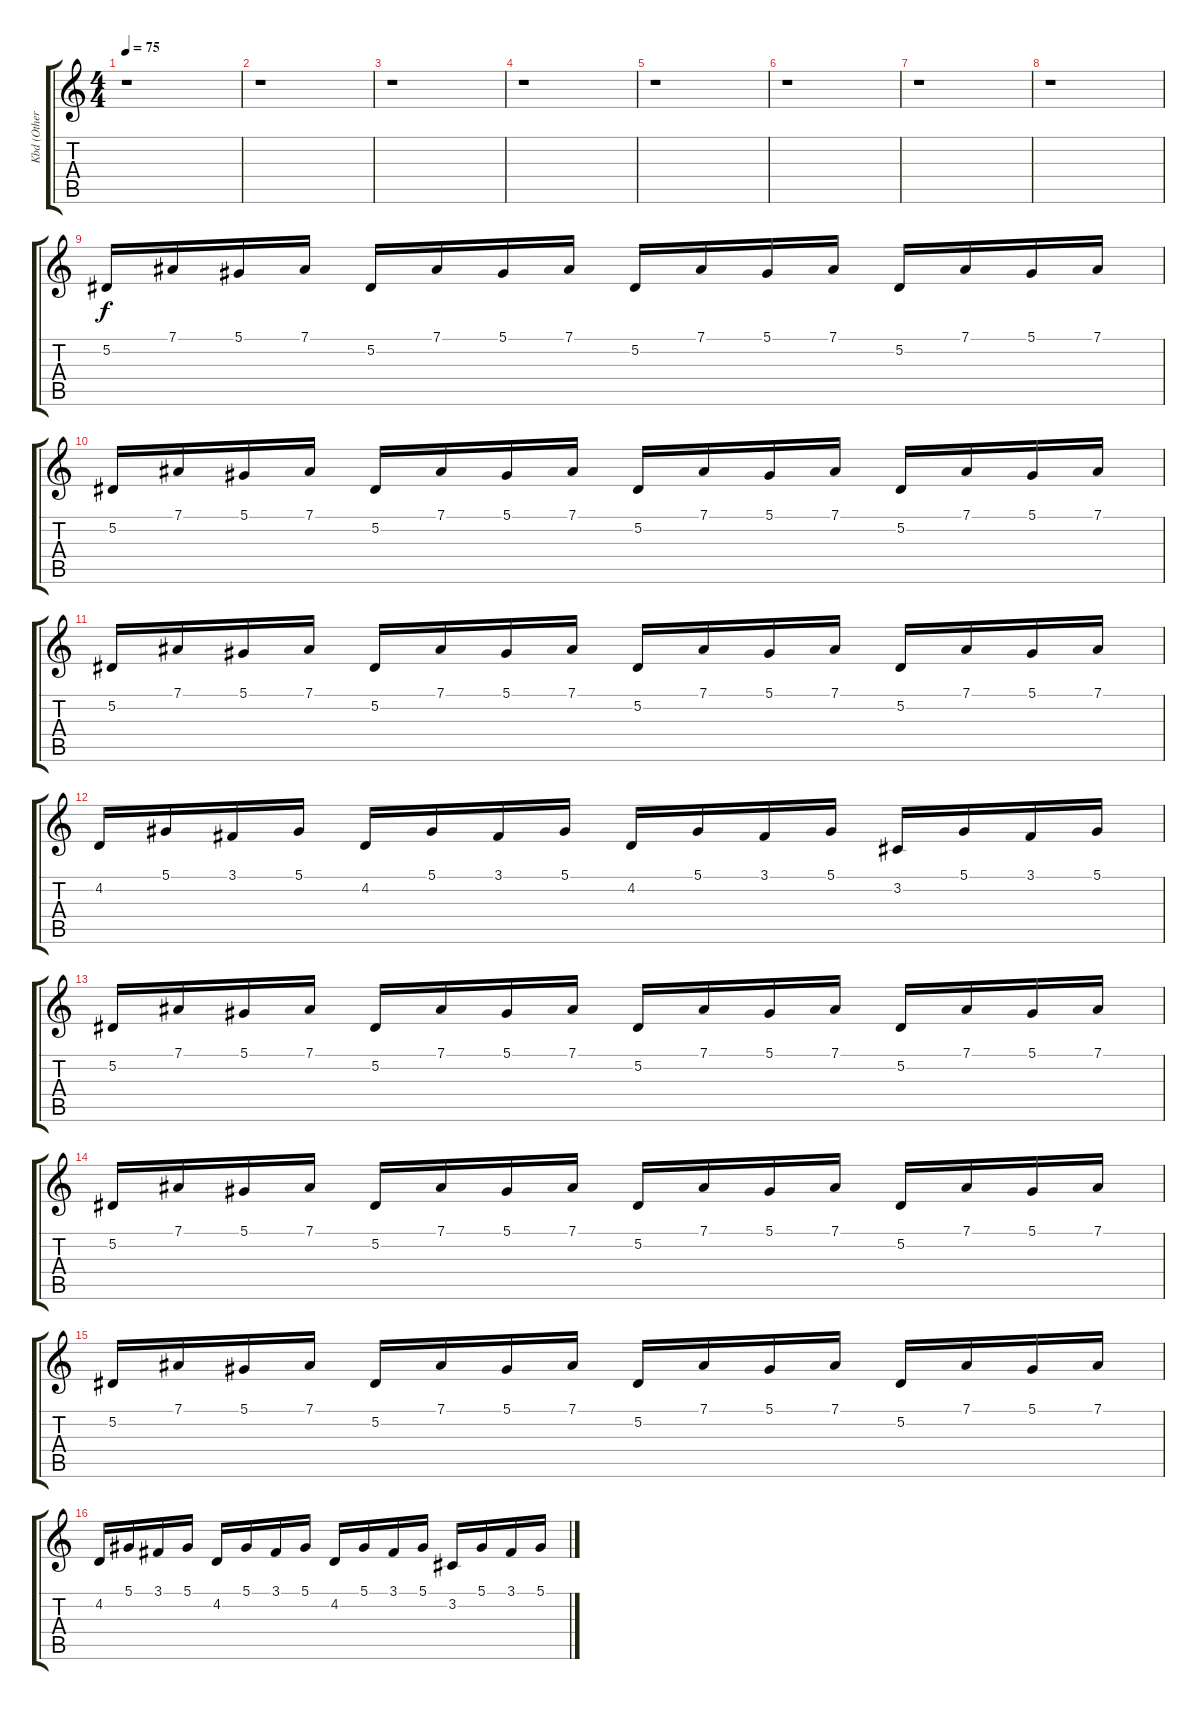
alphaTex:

\track ("Kbd (Others)" "Kbd (Other") {instrument pad1newage}
\staff {score tabs}
\tuning (Eb4 Bb3 Gb3 Db3 Ab2 Eb2) {hide}
\ts (4 4)
\tempo 75
\clef g2
\ks c
r.1{dy f} |
r.1 |
r.1 |
r.1 |
r.1 |
r.1 |
r.1 |
r.1 |
5.2.16{instrument electricpiano2} 7.1.16 5.1.16 7.1.16 5.2.16 7.1.16 5.1.16 7.1.16 5.2.16 7.1.16 5.1.16 7.1.16 5.2.16 7.1.16 5.1.16 7.1.16 |
5.2.16 7.1.16 5.1.16 7.1.16 5.2.16 7.1.16 5.1.16 7.1.16 5.2.16 7.1.16 5.1.16 7.1.16 5.2.16 7.1.16 5.1.16 7.1.16 |
5.2.16 7.1.16 5.1.16 7.1.16 5.2.16 7.1.16 5.1.16 7.1.16 5.2.16 7.1.16 5.1.16 7.1.16 5.2.16 7.1.16 5.1.16 7.1.16 |
4.2.16 5.1.16 3.1.16 5.1.16 4.2.16 5.1.16 3.1.16 5.1.16 4.2.16 5.1.16 3.1.16 5.1.16 3.2.16 5.1.16 3.1.16 5.1.16 |
5.2.16 7.1.16 5.1.16 7.1.16 5.2.16 7.1.16 5.1.16 7.1.16 5.2.16 7.1.16 5.1.16 7.1.16 5.2.16 7.1.16 5.1.16 7.1.16 |
5.2.16 7.1.16 5.1.16 7.1.16 5.2.16 7.1.16 5.1.16 7.1.16 5.2.16 7.1.16 5.1.16 7.1.16 5.2.16 7.1.16 5.1.16 7.1.16 |
5.2.16 7.1.16 5.1.16 7.1.16 5.2.16 7.1.16 5.1.16 7.1.16 5.2.16 7.1.16 5.1.16 7.1.16 5.2.16 7.1.16 5.1.16 7.1.16 |
4.2.16 5.1.16 3.1.16 5.1.16 4.2.16 5.1.16 3.1.16 5.1.16 4.2.16 5.1.16 3.1.16 5.1.16 3.2.16 5.1.16 3.1.16 5.1.16
